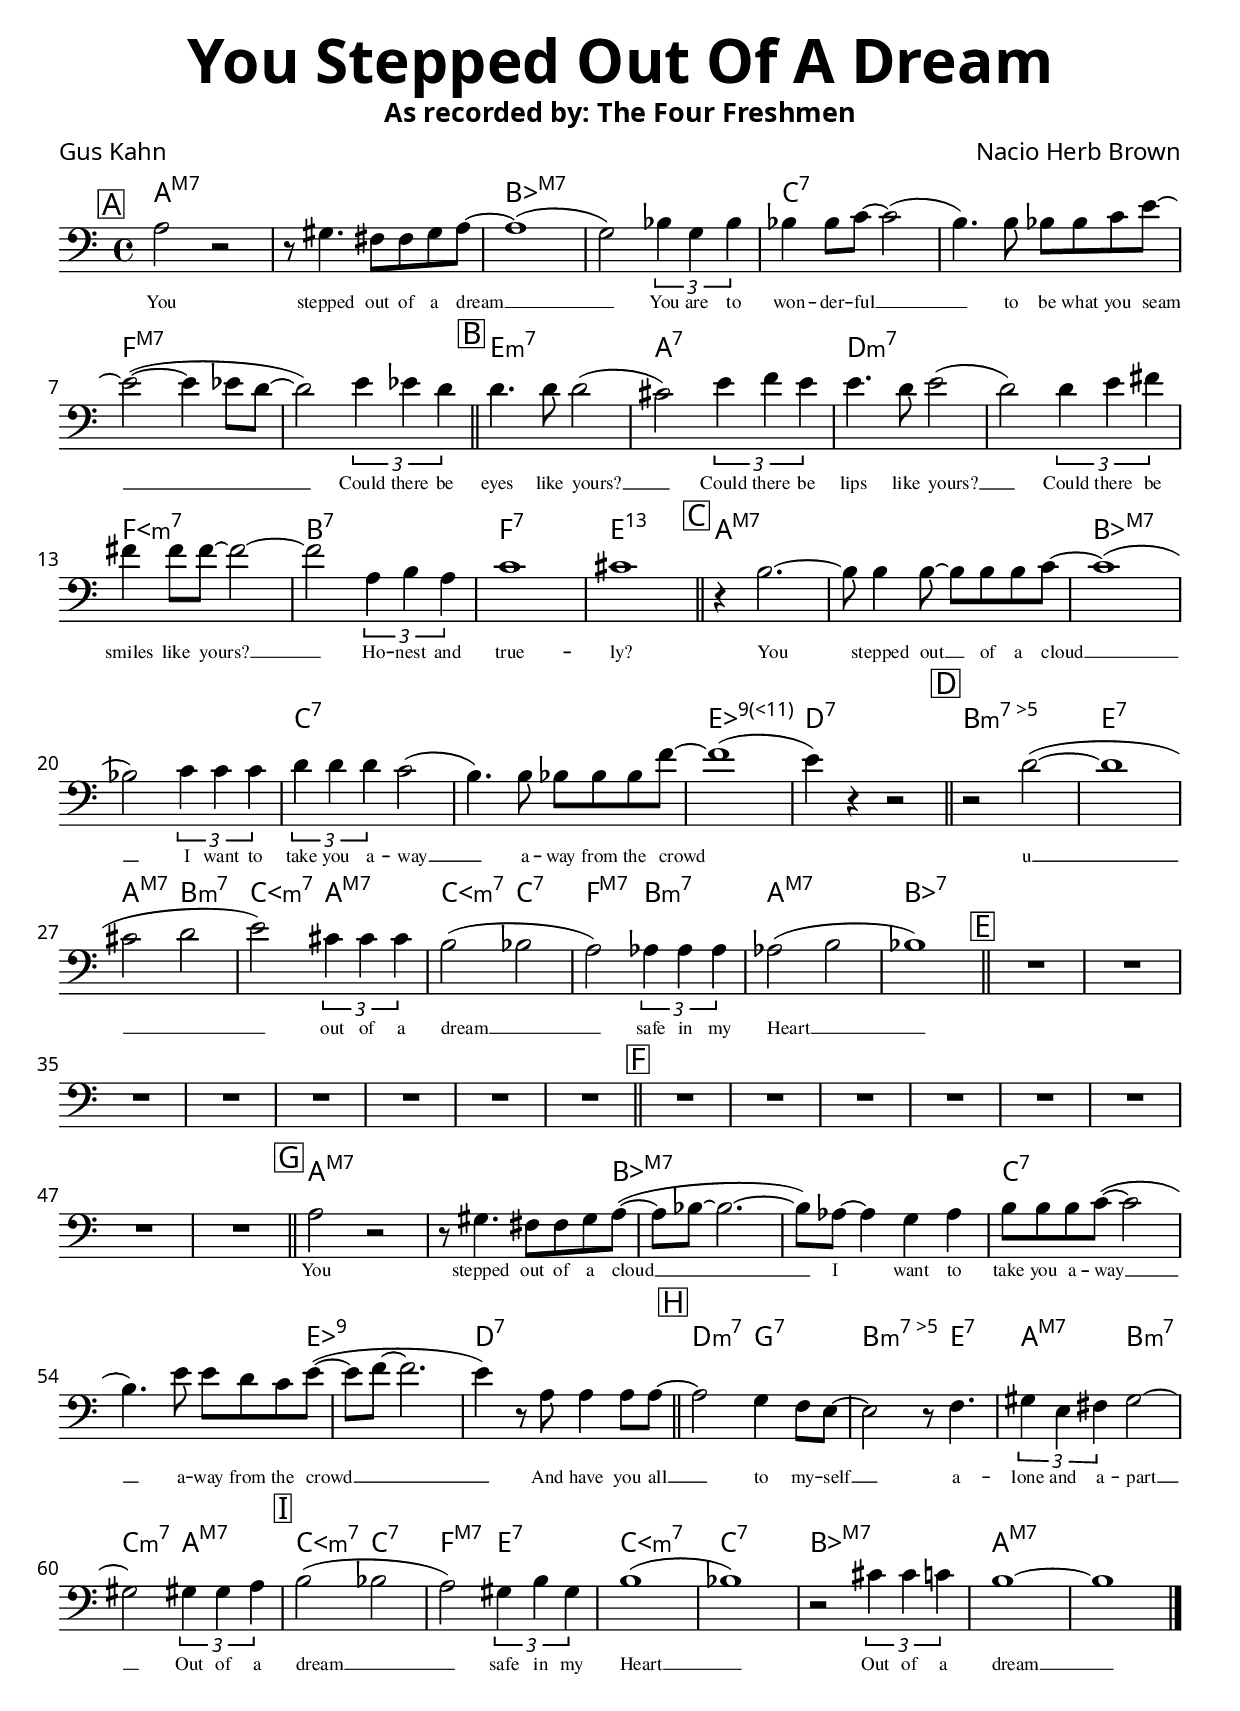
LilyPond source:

\version "2.18.0"
\include "../../config/AccordsJazzDefs.ly"
\language "deutsch"

myStaffSize = #21
#(set-global-staff-size myStaffSize)
#(set-default-paper-size "a4")
\paper {
  #(define fonts ( make-pango-font-tree
                   "Dom casual"
                   "Tex Gyre Termes"
                   "lilyjazzchord"
                   (/ myStaffSize 20)
                   )
     )
  indent = 0
  top-markup-spacing.padding = #3
  markup-system-spacing.padding = #1.5
}

\header {
  title = \markup{\fontsize #+4 "You Stepped Out Of A Dream"}
  subtitle =  "As recorded by: The Four Freshmen"
  composer =  "Nacio Herb Brown"
  poet =  "Gus Kahn"
}

note = \relative c' {
  \key c \major
  \clef "bass"
    
  \once \override Score.RehearsalMark.break-align-symbols = #'(time-signature)
  \once \override Score.TimeSignature.break-align-anchor = #1
  \mark \markup{\box A}
    a2 r2 | % 2
    r8 gis4. fis8 [ fis8 gis8 a8
    ~ ] | % 3
    a1 ( | % 4
    g2 ) \times 2/3 {
        b4 g4 b4 }
    | % 5
    b4 b8 [ c8 ~ ] c2 ( | % 6
    h4. ) h8 b8 [ b8 c8
    e8 ~ ] | % 7
    e2 ( ~ e4 es8 [ d8 ~ ] | % 8
    d2 ) \times 2/3 {
        e4 es4 d4 }
    \bar "||"
    
    \once \override Score.RehearsalMark.break-align-symbols = #'(time-signature)
    \once \override Score.TimeSignature.break-align-anchor = #1
    \mark \markup{\box B}
    d4. d8 d2 ( | \barNumberCheck #10
    cis2 ) \times 2/3 {
        e4 f4 e4 }
    | % 11
    e4. d8 e2 ( | % 12
    d2 ) \times 2/3 {
        d4 e4 fis4 }
    | % 13
    fis4 fis8 [ fis8 ~ ] fis2 ~ | % 14
    fis2 \times 2/3 {
        a,4 h4 a4 }
    | % 15
    c1 | % 16
    cis1 \bar "||"
    
  \once \override Score.RehearsalMark.break-align-symbols = #'(time-signature)
  \once \override Score.TimeSignature.break-align-anchor = #1
  \mark \markup{\box C}
    r4 h2. ~ | % 18
    h8 h4 h8 ~ h8 [ h8 h8
    c8 ~ ] | % 19
    c1 ( | \barNumberCheck #20
    b2 ) \times 2/3 {
        c4 c4 c4 }
    | % 21
    \times 2/3  {
        d4 d4 d4 }
    c2 ( | % 22
    h4. ) h8 b8 [ b8 b8
    f'8 ~ ] | % 23
    f1 ( | % 24
    e4 ) r4 r2 | % 25
    \bar "||"
    
  \once \override Score.RehearsalMark.break-align-symbols = #'(time-signature)
  \once \override Score.TimeSignature.break-align-anchor = #3
  \mark \markup{\box D}
    r2 d2 ( ~ | % 26
    d1 | % 27
    cis2 d2 | % 28
    e2 ) \times 2/3 {
        cis4 cis4 cis4 }
    | % 29
    h2 ( b2 | \barNumberCheck #30
    a2 ) \times 2/3 {
        as4 as4 as4 }
    | % 31
    as2 ( h2 | % 32
    b1 )
    \bar "||"
      
  \once \override Score.RehearsalMark.break-align-symbols = #'(time-signature)
  \once \override Score.TimeSignature.break-align-anchor = #0
  \mark \markup{\box E}
    
    R1*8 \bar "||"
    \mark \markup{\box F}

    R1*8 \bar "||"
    \once \override Score.RehearsalMark.break-align-symbols = #'(time-signature)
    \once \override Score.TimeSignature.break-align-anchor = #4
    \mark \markup{\box G}

    a2 r2 | \barNumberCheck #50
    r8 gis4. fis8 [ fis8 gis8 a8 (
    ~ ] | % 51
    a8 [ b8 ~ ] b2. ~ | % 52
    b8 ) [ as8 ~ ] as4 g4 as4
    | % 53
    h8 [ h8 h8 c8 ( ~ ] c2 | % 54
    h4. ) e8 e8 [ d8 c8
    e8 ( ~ ] | % 55
    e8 [ f8 ~ ] f2. | % 56
    e4 ) r8 a,8 a4 a8 [ a8 ~ ] | % 57
    \bar "||"
          \once \override Score.RehearsalMark.break-align-symbols = #'(time-signature)
  \once \override Score.TimeSignature.break-align-anchor = #0
      \mark \markup{\box H}
    a2 g4 f8 [ e8 ~ ] | % 58
    e2 r8 f4. | % 59
    \times 2/3  {
        gis4 e4 fis4 }
    gis2 ~ | \barNumberCheck #60
    gis2 \times 2/3 {
        gis4 gis4 a4 }
    | % 61
    

      \mark \markup{\box I}  
    h2 ( b2 | % 62
    a2 ) \times 2/3 {
        gis4 h4 gis4 }
    | % 63
    h1 ( | % 64
    b1 ) | % 65
    r2 \times 2/3 {
        cis4 cis4 c4 }
    | % 66
    h1 ~ | % 67
    h1 \bar "|."

}

akordi = \chordmode {
  %\semiGermanChords
  \set chordChanges = ##t
  
    | % 1
    a1:maj7 | % 2
    s1 | % 3
    b1:maj7 | % 4
    s2 s1*1/6 s1*1/6 s1*1/6 | % 5
    c4:7 s8 s8 s2 | % 6
    s4. s8 s8 s8 s8 s8 | % 7
    f1:maj7 | % 8
    s2 s1*1/6 s1*1/6 s1*1/6 |
    e4.:m7 s8 s2 |
    a2:7 s1*1/6 s1*1/6 s1*1/6 | % 11
    d4.:m7 s8 s2 | % 12
    s2 s1*1/6 s1*1/6 s1*1/6 | % 13
    fis4:m7 s8 s8 s2 | % 14
    h2:7 s1*1/6 s1*1/6 s1*1/6 | % 15
    f1:7 | % 16
    e1:13.11
    a4:maj7 s2. | % 18
    s8 s4 s8 s8 s8 s8 s8 | % 19
    b1:maj7 |
    s2 s1*1/6 s1*1/6 s1*1/6 | % 21
    c4*2/3:7 s1*1/6 s1*1/6 s2 | % 22
    s4. s8 s8 s8 s8 s8 | % 23
    es1:9.11+ | % 24
    d4:7 s4 s2 | % 25
    h2:m7.5- s2 | % 26
    e1:7 | % 27
    a2:maj7 h2:m7 | % 28
    cis2:m7 a4*2/3:maj7 s1*1/6 s1*1/6 | % 29
    cis2:m7 c2:7 |
    f2:maj7 h2:m7 | % 31
    a1:maj7 | % 32
    b1:7 |
    s1 s1 s1 s1 s1 s1 s1 s1 |
    s1 s1 s1 s1 s1 s1 s1 s1 |
    a1:maj7 |
    s8 s4. s8 s8 s8 b8:maj7 | % 51
    s8 s8 s2. | % 52
    s8 s8 s4 s4 s4 | % 53
    c8:7 s8 s8 s8 s2 | % 54
    s4. s8 s8 s8 s8 es8:9 | % 55
    s8 s8 s2. | % 56
    d4:7 s8 s8 s4 s8 s8 | % 57
    d2:m7 g4:7 s8 s8 | % 58
    h2:m7.5- s8 e4.:7 | % 59
    a4*2/3:maj7 s1*1/6 s1*1/6 h2:m7 |
    c2:m7 a4*2/3:maj7 s1*1/6 s1*1/6 | % 61
    cis2:m7 c2:7 | % 62
    f2:maj7 e2:7 | % 63
    cis1:m7 | % 64
    c1:7 | % 65
    b1:maj7 | % 66
    a1:maj7 | % 67
    s1 |
}

kiticaA = \lyricmode {
    You
    stepped out of a dream __ You are to won -- der -- ful __
    to be what you seam __ Could there be eyes like yours? __
    Could there be lips like yours? __ Could there be smiles
    like yours? __ Ho -- nest and true -- ly? You stepped
    out __ of a cloud __ I want to take you a -- way __ a --
    way from the crowd u __ out of a dream __
    safe in my Heart __ You stepped out of a cloud __
    I want to take you a -- way __ a -- way from the crowd __
    And have you all __ to my -- self __ a --
    lone and a -- part __ Out of a dream __ safe in my Heart __
    Out of a dream __
}


kiticaB = \lyricmode {
  \set stanza = "2."
  Do -- sta je sad, sa -- da stvar -- no mi je do -- sta
  že -- lim te al u tvom sr -- cu za me' ne -- ma mje -- sta
}

\score {
  <<
    \new ChordNames {\akordi }
    \new Staff {\note }
    \addlyrics \kiticaA
    %\addlyrics \kiticaB
  >>
  
  \layout {
    \context {
      \Score markFormatter = #format-mark-box-letters
    }
    \context {
       \Lyrics \override LyricText #'font-size = #-2
       \override LyricText #'font-name = "Tex Gyre Termes"
    }
  }
  \midi {
    \context {
      \Staff
      \remove "Staff_performer"
    }
    \context {
      \Voice
      \consists "Staff_performer"      
    }
    \tempo 4 = 116
  }
}